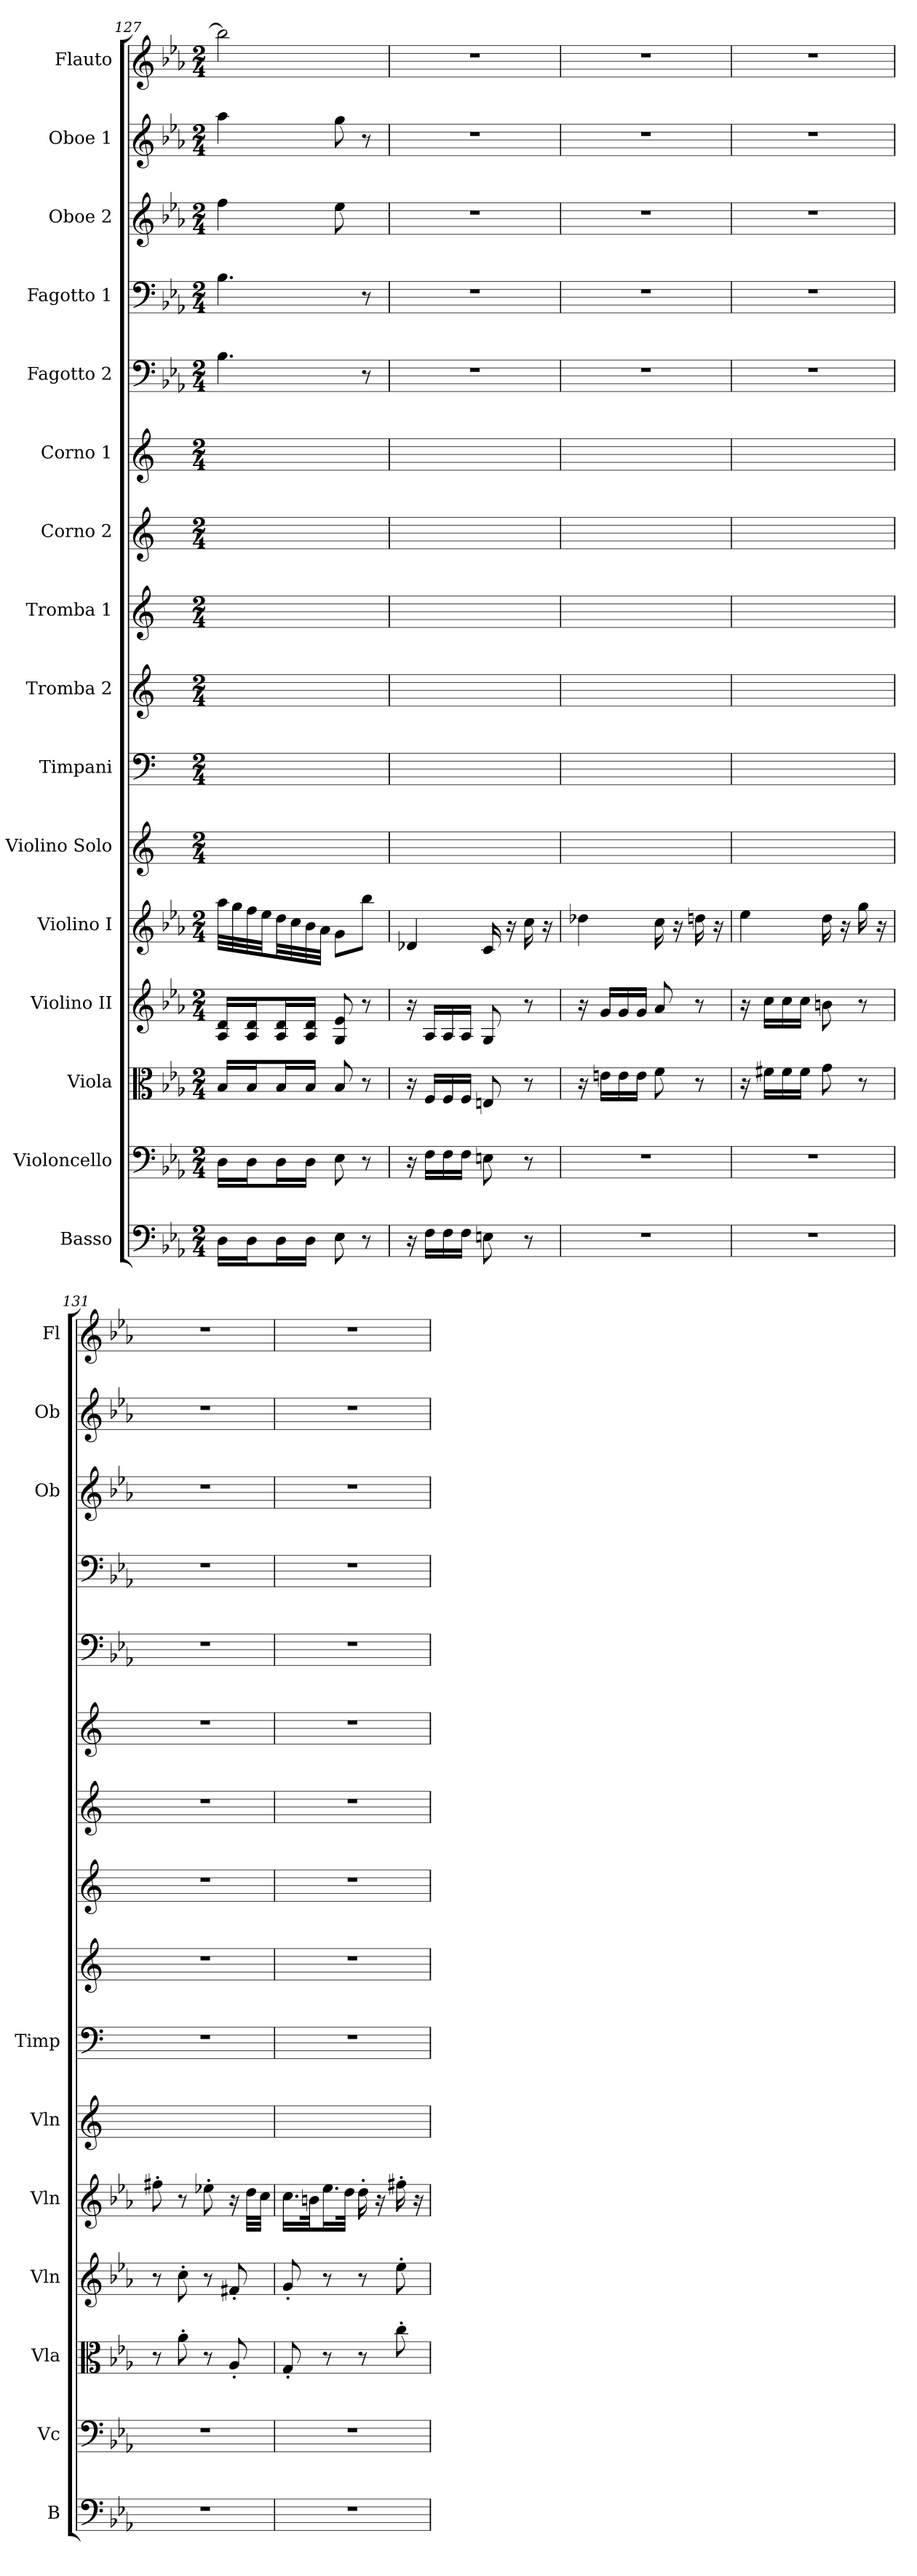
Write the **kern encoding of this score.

**kern	**kern	**kern	**kern	**kern	**kern	**kern	**kern	**kern	**kern	**kern	**kern	**kern	**kern	**kern	**kern
*part16	*part15	*part14	*part13	*part12	*part11	*part10	*part9	*part8	*part7	*part6	*part5	*part4	*part3	*part2	*part1
*staff16	*staff15	*staff14	*staff13	*staff12	*staff11	*staff10	*staff9	*staff8	*staff7	*staff6	*staff5	*staff4	*staff3	*staff2	*staff1
*I"Basso	*I"Violoncello	*I"Viola	*I"Violino II	*I"Violino I	*I"Violino Solo	*I"Timpani	*I"Tromba 2	*I"Tromba 1	*I"Corno 2	*I"Corno 1	*I"Fagotto 2	*I"Fagotto 1	*I"Oboe 2	*I"Oboe 1	*I"Flauto
*I'B	*I'Vc	*I'Vla	*I'Vln	*I'Vln	*I'Vln	*I'Timp	*	*	*	*	*	*	*I'Ob	*I'Ob	*I'Fl
*clefF4	*clefF4	*clefC3	*clefG2	*clefG2	*clefG2	*clefF4	*clefG2	*clefG2	*clefG2	*clefG2	*clefF4	*clefF4	*clefG2	*clefG2	*clefG2
*ITrd7c12	*	*	*	*	*	*	*	*	*ITrd7c12	*ITrd7c12	*	*	*	*	*
*k[b-e-a-]	*k[b-e-a-]	*k[b-e-a-]	*k[b-e-a-]	*k[b-e-a-]	*	*	*	*	*	*	*k[b-e-a-]	*k[b-e-a-]	*k[b-e-a-]	*k[b-e-a-]	*k[b-e-a-]
*M2/4	*M2/4	*M2/4	*M2/4	*M2/4	*M2/4	*M2/4	*M2/4	*M2/4	*M2/4	*M2/4	*M2/4	*M2/4	*M2/4	*M2/4	*M2/4
=127	=127	=127	=127	=127	=127	=127	=127	=127	=127	=127	=127	=127	=127	=127	=127
16DD\LL	16D\LL	16B-/LL	16A-/ 16d/LL	32aa-\LLL	2ryy	2ryy	2ryy	2ryy	2ryy	2ryy	4.B-	4.B-	4ff	4aa-	2bb-]
.	.	.	.	32gg\	.	.	.	.	.	.	.	.	.	.	.
16DD\J	16D\J	16B-/J	16A-/ 16d/J	32ff\	.	.	.	.	.	.	.	.	.	.	.
.	.	.	.	32ee-\JJ	.	.	.	.	.	.	.	.	.	.	.
16DD\L	16D\L	16B-/L	16A-/ 16d/L	32dd\LL	.	.	.	.	.	.	.	.	.	.	.
.	.	.	.	32cc\	.	.	.	.	.	.	.	.	.	.	.
16DD\JJ	16D\JJ	16B-/JJ	16A-/ 16d/JJ	32b-\	.	.	.	.	.	.	.	.	.	.	.
.	.	.	.	32a-\JJJ	.	.	.	.	.	.	.	.	.	.	.
8EE-	8E-	8B-	8G 8e-	8g\L	.	.	.	.	.	.	.	.	8ee-	8gg	.
8r	8r	8r	8r	8bb-\J	.	.	.	.	.	.	8r	8r	8ryy	8r	.
=128	=128	=128	=128	=128	=128	=128	=128	=128	=128	=128	=128	=128	=128	=128	=128
16r	16r	16r	16r	4d-X	2ryy	2ryy	2ryy	2ryy	2ryy	2ryy	2r	2r	2r	2r	2r
16FF\LL	16F\LL	16F/LL	16A-/LL	.	.	.	.	.	.	.	.	.	.	.	.
16FF\	16F\	16F/	16A-/	.	.	.	.	.	.	.	.	.	.	.	.
16FF\JJ	16F\JJ	16F/JJ	16A-/JJ	.	.	.	.	.	.	.	.	.	.	.	.
8EEn	8En	8En	8G	16c	.	.	.	.	.	.	.	.	.	.	.
.	.	.	.	16r	.	.	.	.	.	.	.	.	.	.	.
8r	8r	8r	8r	16cc	.	.	.	.	.	.	.	.	.	.	.
.	.	.	.	16r	.	.	.	.	.	.	.	.	.	.	.
=129	=129	=129	=129	=129	=129	=129	=129	=129	=129	=129	=129	=129	=129	=129	=129
2r	2r	16r	16r	4dd-X	2ryy	2ryy	2ryy	2ryy	2ryy	2ryy	2r	2r	2r	2r	2r
.	.	16en\LL	16g/LL	.	.	.	.	.	.	.	.	.	.	.	.
.	.	16e\	16g/	.	.	.	.	.	.	.	.	.	.	.	.
.	.	16e\JJ	16g/JJ	.	.	.	.	.	.	.	.	.	.	.	.
.	.	8f	8a-	16cc	.	.	.	.	.	.	.	.	.	.	.
.	.	.	.	16r	.	.	.	.	.	.	.	.	.	.	.
.	.	8r	8r	16ddn	.	.	.	.	.	.	.	.	.	.	.
.	.	.	.	16r	.	.	.	.	.	.	.	.	.	.	.
=130	=130	=130	=130	=130	=130	=130	=130	=130	=130	=130	=130	=130	=130	=130	=130
2r	2r	16r	16r	4ee-	2ryy	2ryy	2ryy	2ryy	2ryy	2ryy	2r	2r	2r	2r	2r
.	.	16f#X\LL	16cc\LL	.	.	.	.	.	.	.	.	.	.	.	.
.	.	16f#\	16cc\	.	.	.	.	.	.	.	.	.	.	.	.
.	.	16f#\JJ	16cc\JJ	.	.	.	.	.	.	.	.	.	.	.	.
.	.	8g	8bn	16dd	.	.	.	.	.	.	.	.	.	.	.
.	.	.	.	16r	.	.	.	.	.	.	.	.	.	.	.
.	.	8r	8r	16gg	.	.	.	.	.	.	.	.	.	.	.
.	.	.	.	16r	.	.	.	.	.	.	.	.	.	.	.
=131	=131	=131	=131	=131	=131	=131	=131	=131	=131	=131	=131	=131	=131	=131	=131
2r	2r	8r	8r	8ff#X'	2ryy	2r	2r	2r	2r	2r	2r	2r	2r	2r	2r
.	.	8a-'	8cc'	8r	.	.	.	.	.	.	.	.	.	.	.
.	.	8r	8r	8ee-X'	.	.	.	.	.	.	.	.	.	.	.
.	.	8A-'	8f#X'	16r	.	.	.	.	.	.	.	.	.	.	.
.	.	.	.	32dd\LLL	.	.	.	.	.	.	.	.	.	.	.
.	.	.	.	32cc\JJJ	.	.	.	.	.	.	.	.	.	.	.
=132	=132	=132	=132	=132	=132	=132	=132	=132	=132	=132	=132	=132	=132	=132	=132
2r	2r	8G'	8g'	16.cc\LL	2ryy	2r	2r	2r	2r	2r	2r	2r	2r	2r	2r
.	.	.	.	32bn\Jk	.	.	.	.	.	.	.	.	.	.	.
.	.	8r	8r	16.ee-\L	.	.	.	.	.	.	.	.	.	.	.
.	.	.	.	32dd\JJk	.	.	.	.	.	.	.	.	.	.	.
.	.	8r	8r	16dd'	.	.	.	.	.	.	.	.	.	.	.
.	.	.	.	16r	.	.	.	.	.	.	.	.	.	.	.
.	.	8cc'	8ee-'	16ff#X'	.	.	.	.	.	.	.	.	.	.	.
.	.	.	.	16r	.	.	.	.	.	.	.	.	.	.	.
=	=	=	=	=	=	=	=	=	=	=	=	=	=	=	=
*-	*-	*-	*-	*-	*-	*-	*-	*-	*-	*-	*-	*-	*-	*-	*-
